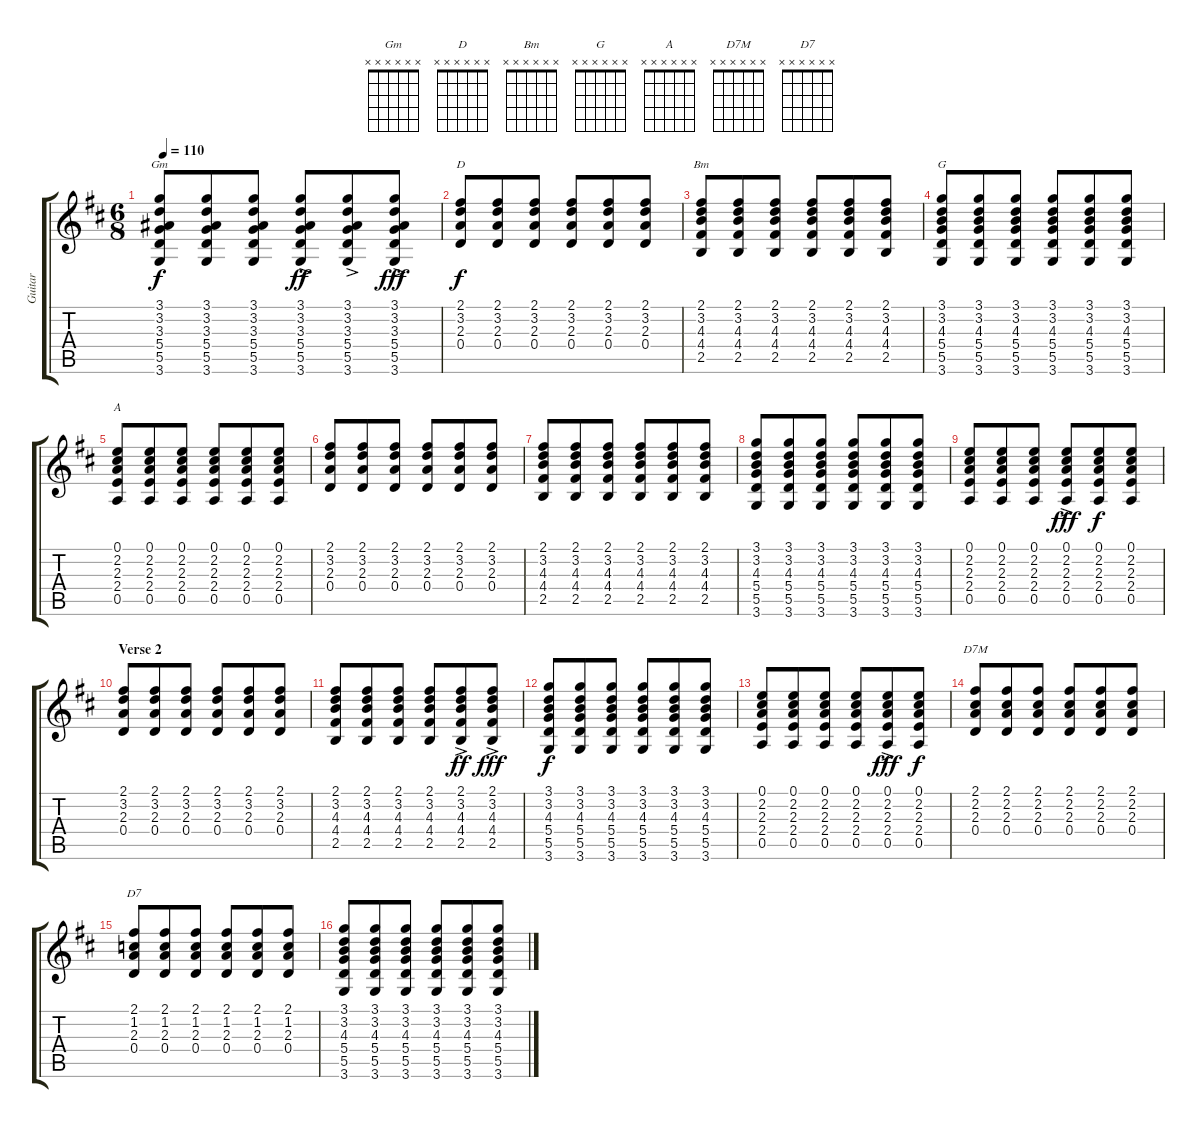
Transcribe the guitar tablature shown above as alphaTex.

\track ("Guitar" "Guitar") {instrument electricguitarclean}
\staff {score tabs}
\tuning (E4 B3 G3 D3 A2 E2) {hide}
\chord ("Gm" x x x x x x)
\chord ("D" x x x x x x)
\chord ("Bm" x x x x x x)
\chord ("G" x x x x x x)
\chord ("A" x x x x x x)
\chord ("D7M" x x x x x x)
\chord ("D7" x x x x x x)
\ts (6 8)
\tempo 110
\clef g2
\ks d
(3.1 3.2 3.3 5.4 5.5 3.6).8{ch "Gm" dy f} (3.1 3.2 3.3 5.4 5.5 3.6).8 (3.1 3.2 3.3 5.4 5.5 3.6).8 (3.1{ac} 3.2{ac} 3.3{ac} 5.4{ac} 5.5{ac} 3.6{ac}).8{dy ff} (3.1{ac} 3.2{ac} 3.3{ac} 5.4{ac} 5.5{ac} 3.6{ac}).8 (3.1{ac} 3.2{ac} 3.3{ac} 5.4{ac} 5.5{ac} 3.6{ac}).8{dy fff} |
(2.1 3.2 2.3 0.4).8{ch "D" dy f} (2.1 3.2 2.3 0.4).8 (2.1 3.2 2.3 0.4).8 (2.1 3.2 2.3 0.4).8 (2.1 3.2 2.3 0.4).8 (2.1 3.2 2.3 0.4).8 |
(2.1 3.2 4.3 4.4 2.5).8{ch "Bm"} (2.1 3.2 4.3 4.4 2.5).8 (2.1 3.2 4.3 4.4 2.5).8 (2.1 3.2 4.3 4.4 2.5).8 (2.1 3.2 4.3 4.4 2.5).8 (2.1 3.2 4.3 4.4 2.5).8 |
(3.1 3.2 4.3 5.4 5.5 3.6).8{ch "G"} (3.1 3.2 4.3 5.4 5.5 3.6).8 (3.1 3.2 4.3 5.4 5.5 3.6).8 (3.1 3.2 4.3 5.4 5.5 3.6).8 (3.1 3.2 4.3 5.4 5.5 3.6).8 (3.1 3.2 4.3 5.4 5.5 3.6).8 |
(0.1 2.2 2.3 2.4 0.5).8{ch "A"} (0.1 2.2 2.3 2.4 0.5).8 (0.1 2.2 2.3 2.4 0.5).8 (0.1 2.2 2.3 2.4 0.5).8 (0.1 2.2 2.3 2.4 0.5).8 (0.1 2.2 2.3 2.4 0.5).8 |
(2.1 3.2 2.3 0.4).8 (2.1 3.2 2.3 0.4).8 (2.1 3.2 2.3 0.4).8 (2.1 3.2 2.3 0.4).8 (2.1 3.2 2.3 0.4).8 (2.1 3.2 2.3 0.4).8 |
(2.1 3.2 4.3 4.4 2.5).8 (2.1 3.2 4.3 4.4 2.5).8 (2.1 3.2 4.3 4.4 2.5).8 (2.1 3.2 4.3 4.4 2.5).8 (2.1 3.2 4.3 4.4 2.5).8 (2.1 3.2 4.3 4.4 2.5).8 |
(3.1 3.2 4.3 5.4 5.5 3.6).8 (3.1 3.2 4.3 5.4 5.5 3.6).8 (3.1 3.2 4.3 5.4 5.5 3.6).8 (3.1 3.2 4.3 5.4 5.5 3.6).8 (3.1 3.2 4.3 5.4 5.5 3.6).8 (3.1 3.2 4.3 5.4 5.5 3.6).8 |
(0.1 2.2 2.3 2.4 0.5).8 (0.1 2.2 2.3 2.4 0.5).8 (0.1 2.2 2.3 2.4 0.5).8 (0.1{ac} 2.2{ac} 2.3{ac} 2.4{ac} 0.5{ac}).8{dy fff} (0.1 2.2 2.3 2.4 0.5).8{dy f} (0.1 2.2 2.3 2.4 0.5).8 |
\section ("" "Verse 2")
(2.1 3.2 2.3 0.4).8 (2.1 3.2 2.3 0.4).8 (2.1 3.2 2.3 0.4).8 (2.1 3.2 2.3 0.4).8 (2.1 3.2 2.3 0.4).8 (2.1 3.2 2.3 0.4).8 |
(2.1 3.2 4.3 4.4 2.5).8 (2.1 3.2 4.3 4.4 2.5).8 (2.1 3.2 4.3 4.4 2.5).8 (2.1 3.2 4.3 4.4 2.5).8 (2.1{ac} 3.2{ac} 4.3{ac} 4.4{ac} 2.5{ac}).8{dy ff} (2.1{ac} 3.2{ac} 4.3{ac} 4.4{ac} 2.5{ac}).8{dy fff} |
(3.1 3.2 4.3 5.4 5.5 3.6).8{dy f} (3.1 3.2 4.3 5.4 5.5 3.6).8 (3.1 3.2 4.3 5.4 5.5 3.6).8 (3.1 3.2 4.3 5.4 5.5 3.6).8 (3.1 3.2 4.3 5.4 5.5 3.6).8 (3.1 3.2 4.3 5.4 5.5 3.6).8 |
(0.1 2.2 2.3 2.4 0.5).8 (0.1 2.2 2.3 2.4 0.5).8 (0.1 2.2 2.3 2.4 0.5).8 (0.1 2.2 2.3 2.4 0.5).8 (0.1{ac} 2.2{ac} 2.3{ac} 2.4{ac} 0.5{ac}).8{dy fff} (0.1 2.2 2.3 2.4 0.5).8{dy f} |
(2.1 2.2 2.3 0.4).8{ch "D7M"} (2.1 2.2 2.3 0.4).8 (2.1 2.2 2.3 0.4).8 (2.1 2.2 2.3 0.4).8 (2.1 2.2 2.3 0.4).8 (2.1 2.2 2.3 0.4).8 |
(2.1 1.2 2.3 0.4).8{ch "D7"} (2.1 1.2 2.3 0.4).8 (2.1 1.2 2.3 0.4).8 (2.1 1.2 2.3 0.4).8 (2.1 1.2 2.3 0.4).8 (2.1 1.2 2.3 0.4).8 |
(3.1 3.2 4.3 5.4 5.5 3.6).8 (3.1 3.2 4.3 5.4 5.5 3.6).8 (3.1 3.2 4.3 5.4 5.5 3.6).8 (3.1 3.2 4.3 5.4 5.5 3.6).8 (3.1 3.2 4.3 5.4 5.5 3.6).8 (3.1 3.2 4.3 5.4 5.5 3.6).8
